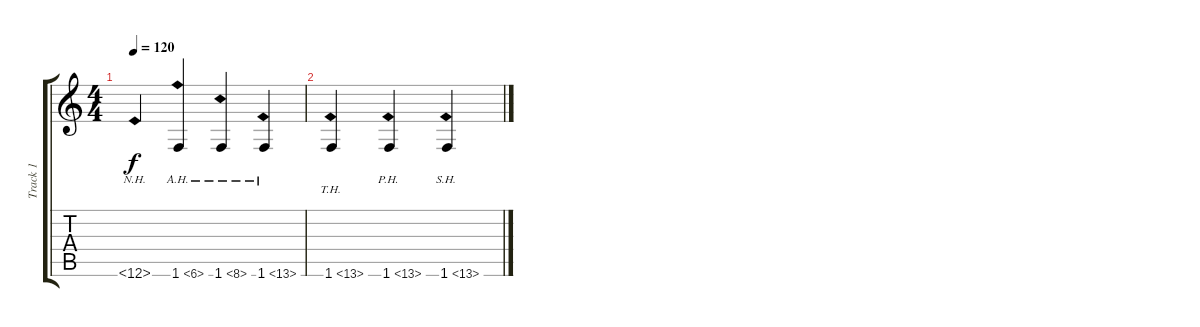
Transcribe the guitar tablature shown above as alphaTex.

\track ("Track 1" "Track 1") {instrument acousticguitarnylon}
\staff {score tabs}
\tuning (E4 B3 G3 D3 A2 E2) {hide}
\ts (4 4)
\tempo 120
\clef g2
\ks c
1.6{nh}.4{dy f instrument acousticguitarnylon} 1.6{ah 5}.4 1.6{ah 7}.4 1.6{ah 12}.4 |
1.6{th 12}.4 1.6{ph 12}.4 1.6{sh 12}.4
